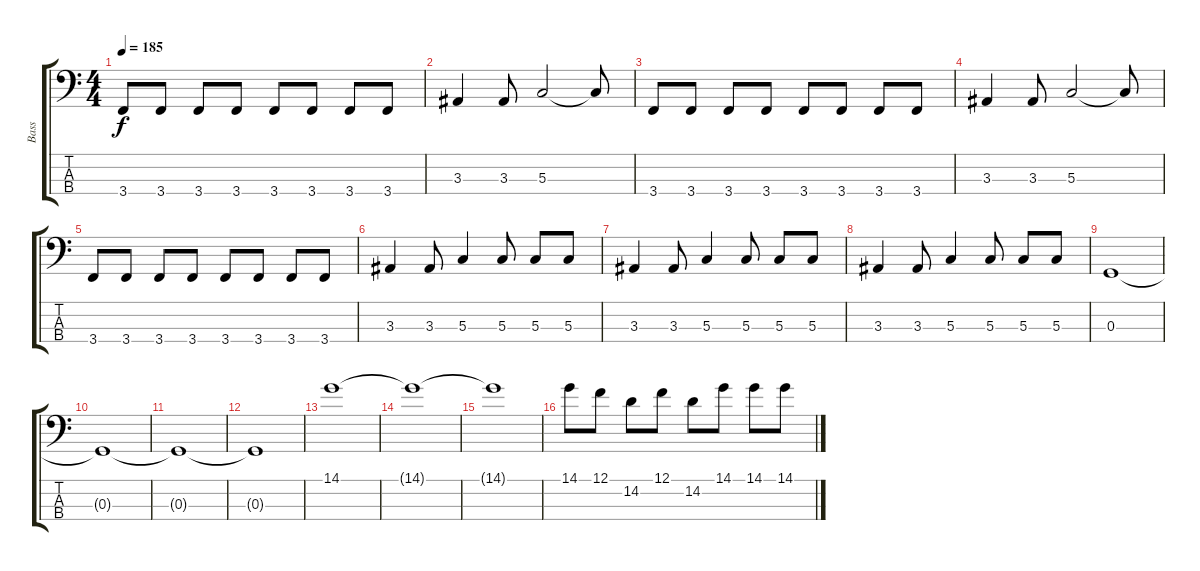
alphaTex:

\track ("Bass" "Bass") {instrument electricbassfinger}
\staff {score tabs}
\tuning (F2 C2 G1 D1) {hide}
\ts (4 4)
\tempo 185
\clef f4
\ks c
3.4.8{dy f} 3.4.8 3.4.8 3.4.8 3.4.8 3.4.8 3.4.8 3.4.8 |
3.3.4 3.3.8 5.3.2 5.3{t}.8 |
3.4.8 3.4.8 3.4.8 3.4.8 3.4.8 3.4.8 3.4.8 3.4.8 |
3.3.4 3.3.8 5.3.2 5.3{t}.8 |
3.4.8 3.4.8 3.4.8 3.4.8 3.4.8 3.4.8 3.4.8 3.4.8 |
3.3.4 3.3.8 5.3.4 5.3.8 5.3.8 5.3.8 |
3.3.4 3.3.8 5.3.4 5.3.8 5.3.8 5.3.8 |
3.3.4 3.3.8 5.3.4 5.3.8 5.3.8 5.3.8 |
0.3.1 |
0.3{t}.1 |
0.3{t}.1 |
0.3{t}.1 |
14.1.1 |
14.1{t}.1 |
14.1{t}.1 |
14.1.8 12.1.8 14.2.8 12.1.8 14.2.8 14.1.8 14.1.8 14.1.8
